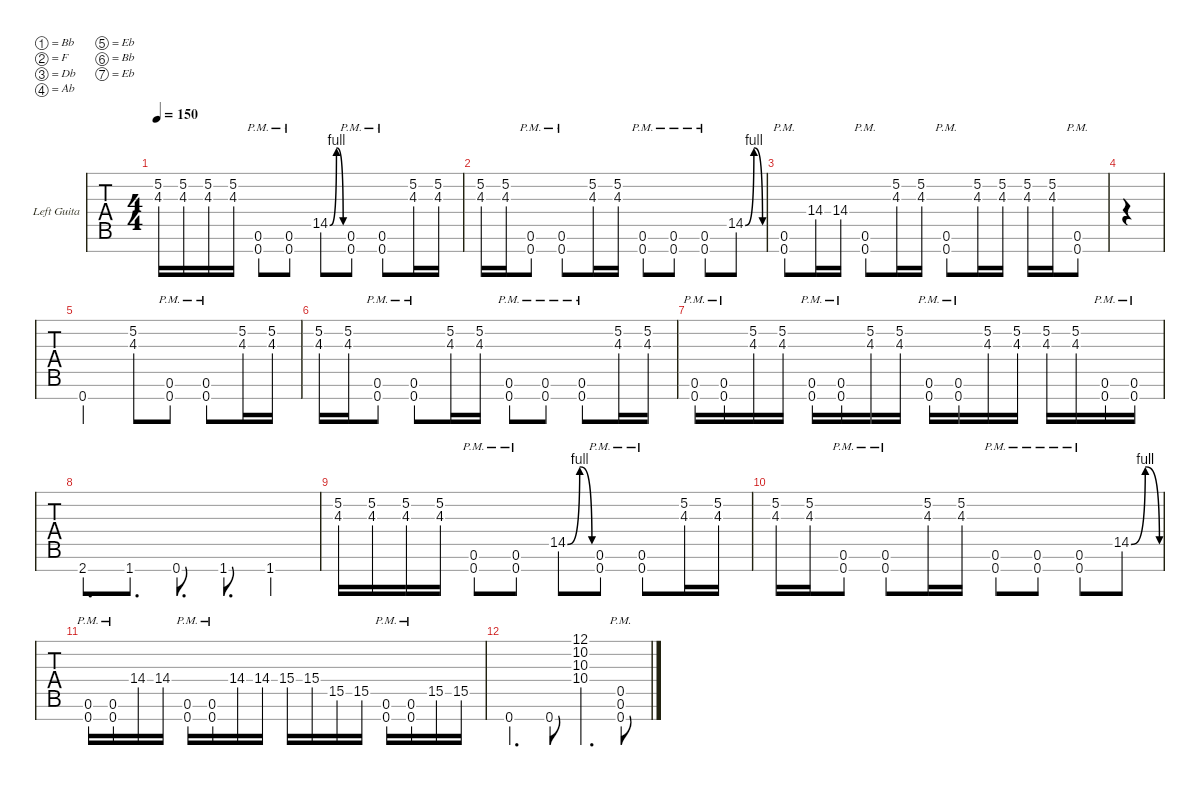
\defaultSystemsLayout 4
\hideDynamics
\bracketExtendMode nobrackets
\firstSystemTrackNameOrientation horizontal
\track ("Left Guitar" "Left Guita") {instrument distortionguitar}
\staff {tabs}
\tuning (Bb3 F3 Db3 Ab2 Eb2 Bb1 Eb1)
\ts (4 4)
\tempo 150
\clef g2
\ks c
(5.2{acc #} 4.3).16{dy mf} (5.2{acc #} 4.3).16 (5.2{acc #} 4.3).16 (5.2{acc #} 4.3).16 (0.7{pm acc #} 0.6{pm acc #}).8 (0.7{pm acc #} 0.6{pm acc #}).8 14.5{be (bendrelease 0 0 10.2 4 20.4 4 30 0)}.8 (0.7{pm acc #} 0.6{pm acc #}).8 (0.7{pm acc #} 0.6{pm acc #}).8 (4.3 5.2{acc #}).16 (4.3 5.2{acc #}).16 |
(4.3 5.2{acc #}).16 (4.3 5.2{acc #}).16 (0.7{pm acc #} 0.6{pm acc #}).8 (0.7{pm acc #} 0.6{pm acc #}).8 (5.2{acc #} 4.3).16 (5.2{acc #} 4.3).16 (0.7{pm acc #} 0.6{pm acc #}).8 (0.7{pm acc #} 0.6{pm acc #}).8 (0.7{pm acc #} 0.6{pm acc #}).8 14.5{be (bendrelease 0 0 10.2 4 20.4 4 30 0)}.8 |
(0.7{pm acc #} 0.6{pm acc #}).8 14.4{acc #}.16 14.4{acc #}.16 (0.7{pm acc #} 0.6{pm acc #}).8 (4.3 5.2{acc #}).16 (4.3 5.2{acc #}).16 (0.7{pm acc #} 0.6{pm acc #}).8 (4.3 5.2{acc #}).16 (4.3 5.2{acc #}).16 (4.3 5.2{acc #}).16 (4.3 5.2{acc #}).16 (0.7{pm acc #} 0.6{pm acc #}).8 |
|
0.7{acc #}.2 (5.2{acc #} 4.3).8 (0.7{pm acc #} 0.6{pm acc #}).8 (0.7{pm acc #} 0.6{pm acc #}).8 (5.2{acc #} 4.3).16 (5.2{acc #} 4.3).16 |
(5.2{acc #} 4.3).16 (5.2{acc #} 4.3).16 (0.7{pm acc #} 0.6{pm acc #}).8 (0.7{pm acc #} 0.6{pm acc #}).8 (5.2{acc #} 4.3).16 (5.2{acc #} 4.3).16 (0.7{pm acc #} 0.6{pm acc #}).8 (0.7{pm acc #} 0.6{pm acc #}).8 (0.7{pm acc #} 0.6{pm acc #}).8 (4.3 5.2{acc #}).16 (4.3 5.2{acc #}).16 |
(0.7{pm acc #} 0.6{pm acc #}).16 (0.7{pm acc #} 0.6{pm acc #}).16 (4.3 5.2{acc #}).16 (4.3 5.2{acc #}).16 (0.7{pm acc #} 0.6{pm acc #}).16 (0.7{pm acc #} 0.6{pm acc #}).16 (4.3 5.2{acc #}).16 (4.3 5.2{acc #}).16 (0.7{pm acc #} 0.6{pm acc #}).16 (0.7{pm acc #} 0.6{pm acc #}).16 (4.3 5.2{acc #}).16 (4.3 5.2{acc #}).16 (4.3 5.2{acc #}).16 (4.3 5.2{acc #}).16 (0.7{pm acc #} 0.6{pm acc #}).16 (0.7{pm acc #} 0.6{pm acc #}).16 |
2.7.8{d} 1.7.8{d} 0.7{acc #}.8{d} 1.7.8{d} 1.7.4 |
(5.2{acc #} 4.3).16 (5.2{acc #} 4.3).16 (5.2{acc #} 4.3).16 (5.2{acc #} 4.3).16 (0.7{pm acc #} 0.6{pm acc #}).8 (0.7{pm acc #} 0.6{pm acc #}).8 14.5{be (bendrelease 0 0 10.2 4 20.4 4 30 0)}.8 (0.7{pm acc #} 0.6{pm acc #}).8 (0.7{pm acc #} 0.6{pm acc #}).8 (4.3 5.2{acc #}).16 (4.3 5.2{acc #}).16 |
(4.3 5.2{acc #}).16 (4.3 5.2{acc #}).16 (0.7{pm acc #} 0.6{pm acc #}).8 (0.7{pm acc #} 0.6{pm acc #}).8 (5.2{acc #} 4.3).16 (5.2{acc #} 4.3).16 (0.7{pm acc #} 0.6{pm acc #}).8 (0.7{pm acc #} 0.6{pm acc #}).8 (0.7{pm acc #} 0.6{pm acc #}).8 14.5{be (bendrelease 0 0 10.2 4 20.4 4 30 0)}.8 |
(0.7{pm acc #} 0.6{pm acc #}).16 (0.7{pm acc #} 0.6{pm acc #}).16 14.4{acc #}.16 14.4{acc #}.16 (0.7{pm acc #} 0.6{pm acc #}).16 (0.7{pm acc #} 0.6{pm acc #}).16 14.4{acc #}.16 14.4{acc #}.16 15.4.16 15.4.16 15.5{acc #}.16 15.5{acc #}.16 (0.7{pm acc #} 0.6{pm acc #}).16 (0.6{pm acc #} 0.7{pm acc #}).16 15.5{acc #}.16 15.5{acc #}.16 |
0.7{acc #}.4{d} 0.7{acc #}.8 (12.1{acc #} 10.2{acc #} 10.3 10.4{acc #}).4{d} (0.7{pm acc #} 0.6{pm acc #} 0.5{pm acc #}).8
